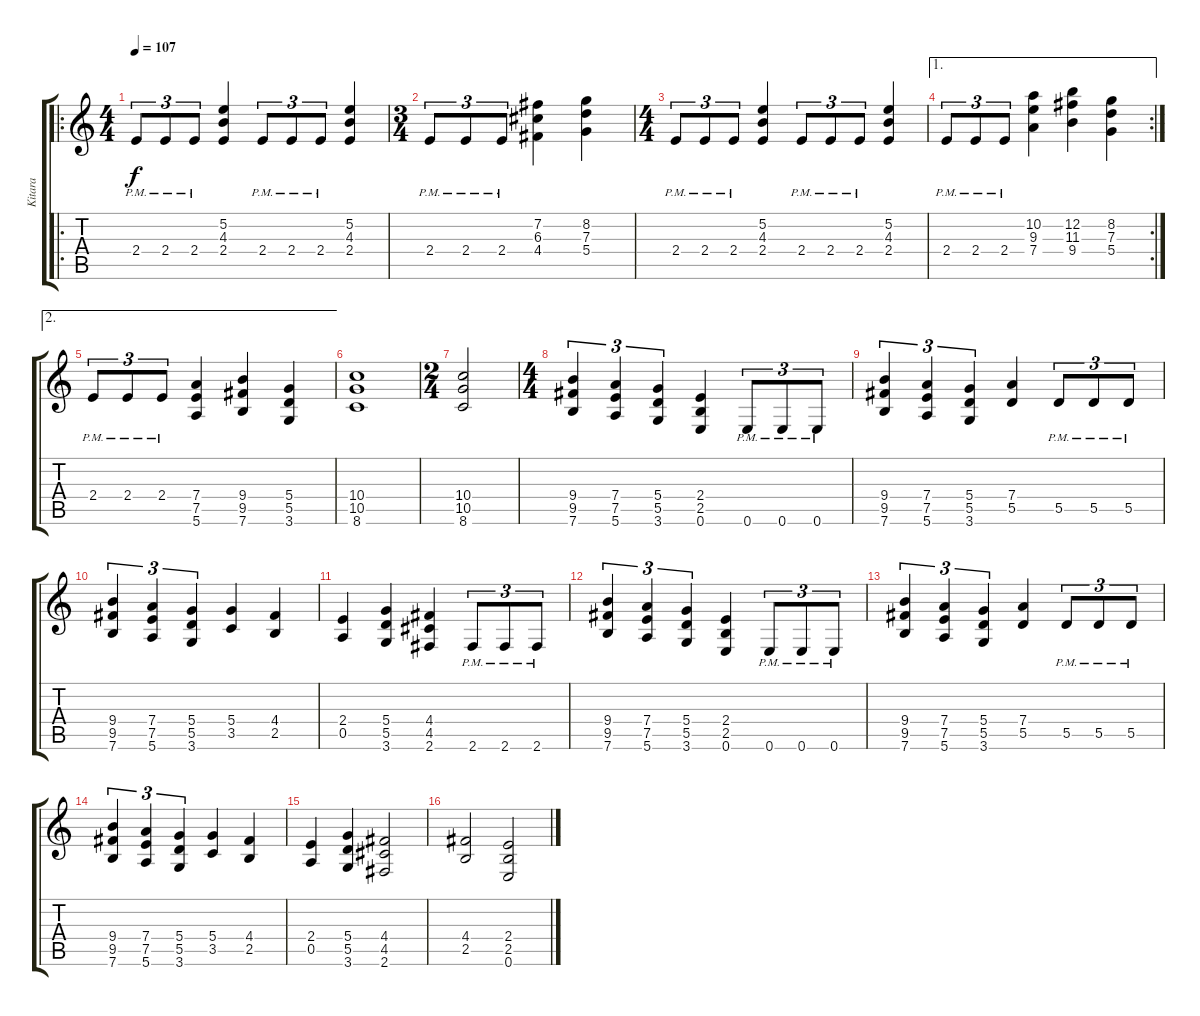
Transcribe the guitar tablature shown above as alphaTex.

\track ("Kitara" "Kitara") {instrument overdrivenguitar}
\staff {score tabs}
\tuning (E4 B3 G3 D3 A2 E2) {hide}
\ro
\ts (4 4)
\tempo 107
\clef g2
\ks c
2.4{pm}.8{tu (3 2) dy f instrument overdrivenguitar} 2.4{pm}.8{tu (3 2)} 2.4{pm}.8{tu (3 2)} (5.2 4.3 2.4).4 2.4{pm}.8{tu (3 2)} 2.4{pm}.8{tu (3 2)} 2.4{pm}.8{tu (3 2)} (5.2 4.3 2.4).4 |
\ts (3 4)
2.4{pm}.8{tu (3 2)} 2.4{pm}.8{tu (3 2)} 2.4{pm}.8{tu (3 2)} (7.2 6.3 4.4).4 (8.2 7.3 5.4).4 |
\ts (4 4)
2.4{pm}.8{tu (3 2)} 2.4{pm}.8{tu (3 2)} 2.4{pm}.8{tu (3 2)} (5.2 4.3 2.4).4 2.4{pm}.8{tu (3 2)} 2.4{pm}.8{tu (3 2)} 2.4{pm}.8{tu (3 2)} (5.2 4.3 2.4).4 |
\ae 1
\rc 2
2.4{pm}.8{tu (3 2)} 2.4{pm}.8{tu (3 2)} 2.4{pm}.8{tu (3 2)} (10.2 9.3 7.4).4 (12.2 11.3 9.4).4 (8.2 7.3 5.4).4 |
\ae 2
2.4{pm}.8{tu (3 2)} 2.4{pm}.8{tu (3 2)} 2.4{pm}.8{tu (3 2)} (7.4 7.5 5.6).4 (9.4 9.5 7.6).4 (5.4 5.5 3.6).4 |
(10.4 10.5 8.6).1 |
\ts (2 4)
(10.4 10.5 8.6).2 |
\ts (4 4)
(9.4 9.5 7.6).4{tu (3 2)} (7.4 7.5 5.6).4{tu (3 2)} (5.4 5.5 3.6).4{tu (3 2)} (2.4 2.5 0.6).4 0.6{pm}.8{tu (3 2)} 0.6{pm}.8{tu (3 2)} 0.6{pm}.8{tu (3 2)} |
(9.4 9.5 7.6).4{tu (3 2)} (7.4 7.5 5.6).4{tu (3 2)} (5.4 5.5 3.6).4{tu (3 2)} (7.4 5.5).4 5.5{pm}.8{tu (3 2)} 5.5{pm}.8{tu (3 2)} 5.5{pm}.8{tu (3 2)} |
(9.4 9.5 7.6).4{tu (3 2)} (7.4 7.5 5.6).4{tu (3 2)} (5.4 5.5 3.6).4{tu (3 2)} (5.4 3.5).4 (4.4 2.5).4 |
(2.4 0.5).4 (5.4 5.5 3.6).4 (4.4 4.5 2.6).4 2.6{pm}.8{tu (3 2)} 2.6{pm}.8{tu (3 2)} 2.6{pm}.8{tu (3 2)} |
(9.4 9.5 7.6).4{tu (3 2)} (7.4 7.5 5.6).4{tu (3 2)} (5.4 5.5 3.6).4{tu (3 2)} (2.4 2.5 0.6).4 0.6{pm}.8{tu (3 2)} 0.6{pm}.8{tu (3 2)} 0.6{pm}.8{tu (3 2)} |
(9.4 9.5 7.6).4{tu (3 2)} (7.4 7.5 5.6).4{tu (3 2)} (5.4 5.5 3.6).4{tu (3 2)} (7.4 5.5).4 5.5{pm}.8{tu (3 2)} 5.5{pm}.8{tu (3 2)} 5.5{pm}.8{tu (3 2)} |
(9.4 9.5 7.6).4{tu (3 2)} (7.4 7.5 5.6).4{tu (3 2)} (5.4 5.5 3.6).4{tu (3 2)} (5.4 3.5).4 (4.4 2.5).4 |
(2.4 0.5).4 (5.4 5.5 3.6).4 (4.4 4.5 2.6).2 |
(4.4 2.5).2 (2.4 2.5 0.6).2
